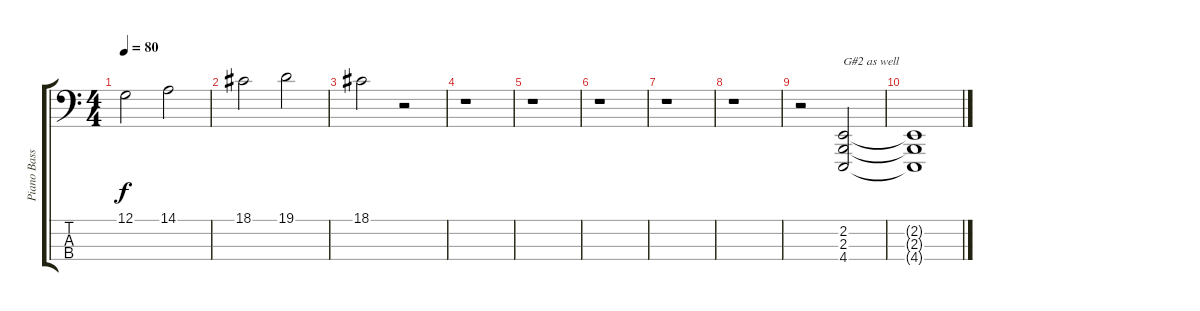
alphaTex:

\track ("Piano Bass" "Piano Bass") {instrument acousticgrandpiano}
\staff {score tabs}
\tuning (G2 D2 A1 C1) {hide}
\ts (4 4)
\tempo 80
\clef f4
\ks c
12.1.2{dy f} 14.1.2 |
18.1.2 19.1.2 |
18.1.2 r.2 |
r.1 |
r.1 |
r.1 |
r.1 |
r.1 |
r.2 (2.2 2.3 4.4).2{txt "G#2 as well"} |
(2.2{t} 2.3{t} 4.4{t}).1
